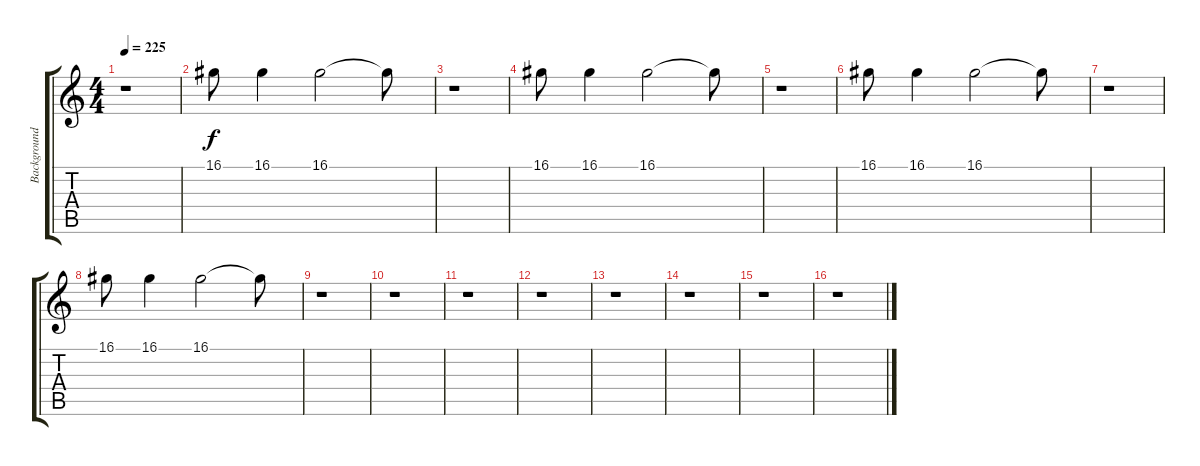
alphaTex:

\track ("Background Vocals" "Background") {instrument tenorsax}
\staff {score tabs}
\tuning (E4 B3 G3 D3 A2 E2) {hide}
\ts (4 4)
\tempo 225
\clef g2
\ks c
r.1{dy f} |
16.1.8 16.1.4 16.1.2 16.1{t}.8 |
r.1 |
16.1.8 16.1.4 16.1.2 16.1{t}.8 |
r.1 |
16.1.8 16.1.4 16.1.2 16.1{t}.8 |
r.1 |
16.1.8 16.1.4 16.1.2 16.1{t}.8 |
r.1 |
r.1 |
r.1 |
r.1 |
r.1 |
r.1 |
r.1 |
r.1
